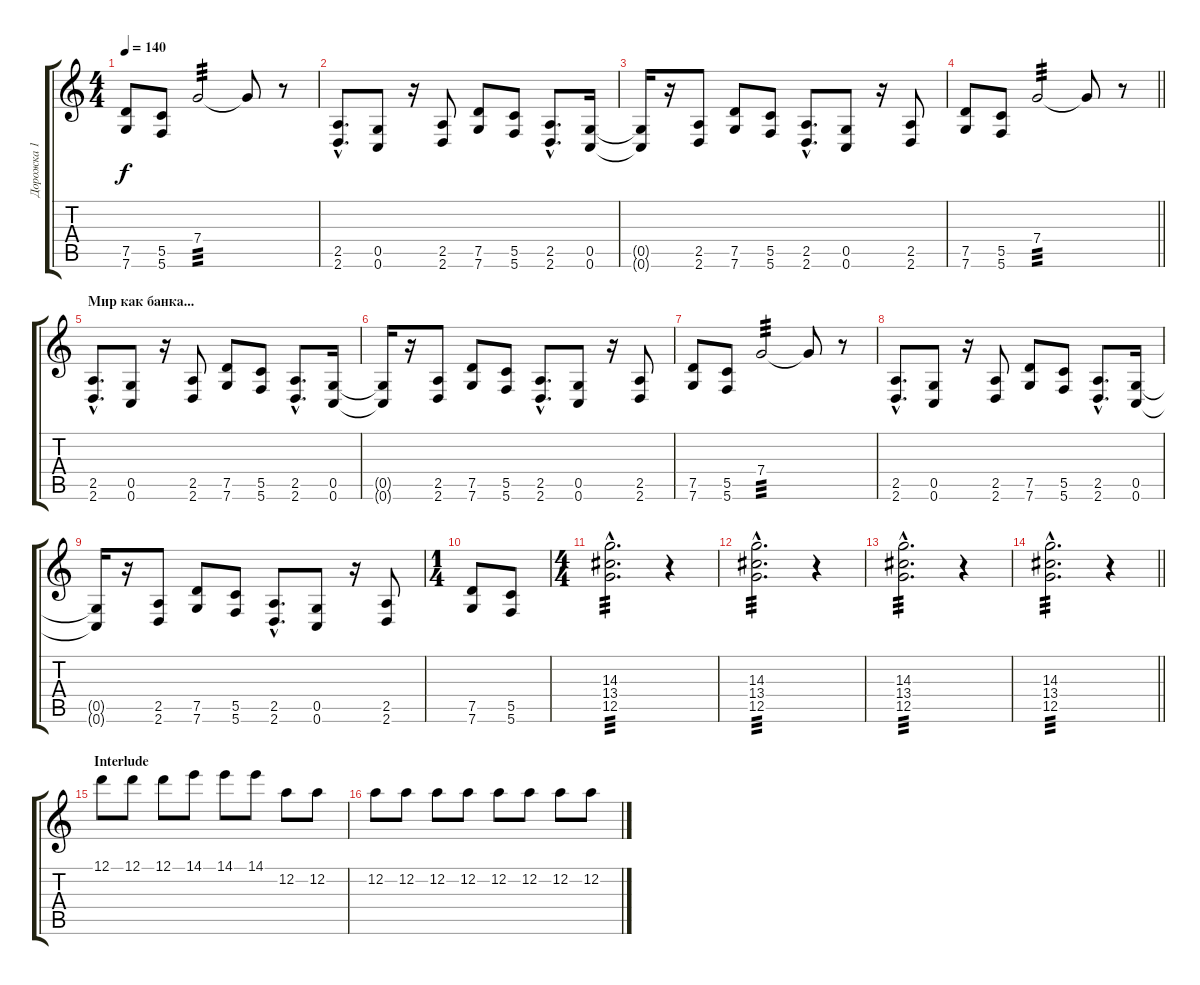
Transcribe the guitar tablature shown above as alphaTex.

\track ("Дорожка 1" "Дорожка 1") {instrument distortionguitar}
\staff {score tabs}
\tuning (D4 A3 F3 C3 G2 C2) {hide}
\ts (4 4)
\tempo 140
\clef g2
\ks c
(7.5 7.6).8{dy f} (5.5 5.6).8 7.4.2{tp 3} 7.4{t}.8 r.8 |
(2.5{hac} 2.6{hac}).8{d} (0.5 0.6).8 r.16 (2.5 2.6).8 (7.5 7.6).8 (5.5 5.6).8 (2.5{hac} 2.6{hac}).8{d} (0.5 0.6).16 |
(0.5{t} 0.6{t}).16 r.16 (2.5 2.6).8 (7.5 7.6).8 (5.5 5.6).8 (2.5{hac} 2.6{hac}).8{d} (0.5 0.6).8 r.16 (2.5 2.6).8 |
\barLineRight lightlight
(7.5 7.6).8 (5.5 5.6).8 7.4.2{tp 3} 7.4{t}.8 r.8 |
\section ("" "Мир как банка...")
(2.5{hac} 2.6{hac}).8{d} (0.5 0.6).8 r.16 (2.5 2.6).8 (7.5 7.6).8 (5.5 5.6).8 (2.5{hac} 2.6{hac}).8{d} (0.5 0.6).16 |
(0.5{t} 0.6{t}).16 r.16 (2.5 2.6).8 (7.5 7.6).8 (5.5 5.6).8 (2.5{hac} 2.6{hac}).8{d} (0.5 0.6).8 r.16 (2.5 2.6).8 |
(7.5 7.6).8 (5.5 5.6).8 7.4.2{tp 3} 7.4{t}.8 r.8 |
(2.5{hac} 2.6{hac}).8{d} (0.5 0.6).8 r.16 (2.5 2.6).8 (7.5 7.6).8 (5.5 5.6).8 (2.5{hac} 2.6{hac}).8{d} (0.5 0.6).16 |
(0.5{t} 0.6{t}).16 r.16 (2.5 2.6).8 (7.5 7.6).8 (5.5 5.6).8 (2.5{hac} 2.6{hac}).8{d} (0.5 0.6).8 r.16 (2.5 2.6).8 |
\ts (1 4)
(7.5 7.6).8 (5.5 5.6).8 |
\ts (4 4)
(14.3{hac} 13.4{hac} 12.5{hac}).2{d tp 3} r.4 |
(14.3{hac} 13.4{hac} 12.5{hac}).2{d tp 3} r.4 |
(14.3{hac} 13.4{hac} 12.5{hac}).2{d tp 3} r.4 |
\barLineRight lightlight
(14.3{hac} 13.4{hac} 12.5{hac}).2{d tp 3} r.4 |
\section ("" "Interlude")
12.1.8 12.1.8 12.1.8 14.1.8 14.1.8 14.1.8 12.2.8 12.2.8 |
12.2.8 12.2.8 12.2.8 12.2.8 12.2.8 12.2.8 12.2.8 12.2.8
